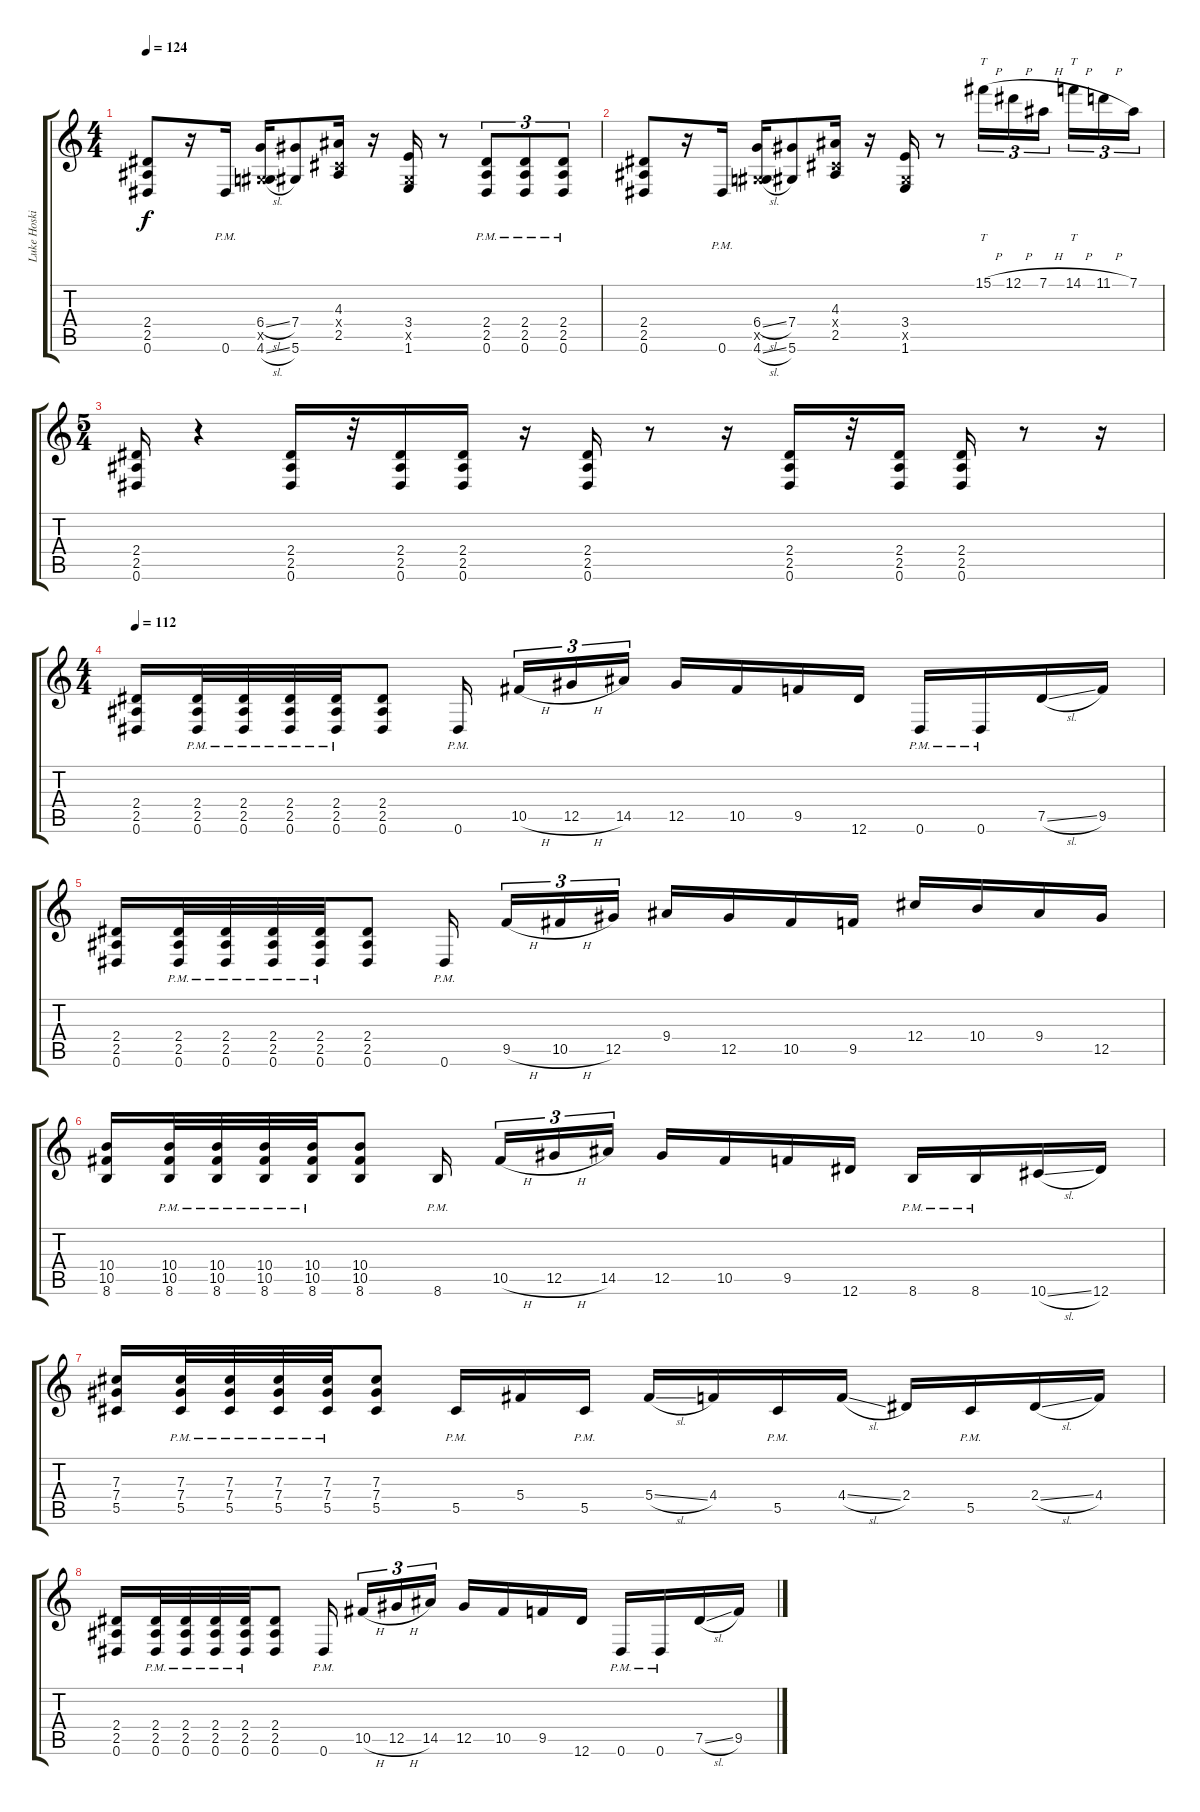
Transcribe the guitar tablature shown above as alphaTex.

\track ("Luke Hoskin" "Luke Hoski") {instrument overdrivenguitar}
\staff {score tabs}
\tuning (Eb4 Bb3 Gb3 Db3 Ab2 Eb2) {hide}
\ts (4 4)
\tempo 124
\clef g2
\ks c
(2.4 2.5 0.6).8{dy f} r.16 0.6{pm}.16 (6.4{sl} 0.5{x} 4.6{sl}).16 (7.4 5.6).8 (4.3 0.4{x} 2.5).16 r.16 (3.4 0.5{x} 1.6).16 r.8 (2.4{pm} 2.5{pm} 0.6{pm}).8{tu (3 2)} (2.4{pm} 2.5{pm} 0.6{pm}).8{tu (3 2)} (2.4{pm} 2.5{pm} 0.6{pm}).8{tu (3 2)} |
(2.4 2.5 0.6).8 r.16 0.6{pm}.16 (6.4{sl} 0.5{x} 4.6{sl}).16 (7.4 5.6).8 (4.3 0.4{x} 2.5).16 r.16 (3.4 0.5{x} 1.6).16 r.8 15.1{h}.16{tt tu (3 2)} 12.1{h}.16{tu (3 2)} 7.1{h}.16{tu (3 2) beam splitsecondary} 14.1{h}.16{tt tu (3 2)} 11.1{h}.16{tu (3 2)} 7.1.16{tu (3 2)} |
\ts (5 4)
(2.4 2.5 0.6).16 r.4 (2.4 2.5 0.6).16 r.32 (2.4 2.5 0.6).16 (2.4 2.5 0.6).16 r.16 (2.4 2.5 0.6).16 r.8 r.16 (2.4 2.5 0.6).16 r.32 (2.4 2.5 0.6).16 (2.4 2.5 0.6).16 r.8 r.16 |
\ts (4 4)
\tempo 112
(2.4 2.5 0.6).16 (2.4{pm} 2.5{pm} 0.6{pm}).32 (2.4{pm} 2.5{pm} 0.6{pm}).32 (2.4{pm} 2.5{pm} 0.6{pm}).32 (2.4{pm} 2.5{pm} 0.6{pm}).32 (2.4 2.5 0.6).8 0.6{pm}.16{beam splitsecondary} 10.5{h}.16{tu (3 2)} 12.5{h}.16{tu (3 2)} 14.5.16{tu (3 2)} 12.5.16 10.5.16 9.5.16 12.6.16 0.6{pm}.16 0.6{pm}.16 7.5{sl}.16 9.5.16 |
(2.4 2.5 0.6).16 (2.4{pm} 2.5{pm} 0.6{pm}).32 (2.4{pm} 2.5{pm} 0.6{pm}).32 (2.4{pm} 2.5{pm} 0.6{pm}).32 (2.4{pm} 2.5{pm} 0.6{pm}).32 (2.4 2.5 0.6).8 0.6{pm}.16{beam splitsecondary} 9.5{h}.16{tu (3 2)} 10.5{h}.16{tu (3 2)} 12.5.16{tu (3 2)} 9.4.16 12.5.16 10.5.16 9.5.16 12.4.16 10.4.16 9.4.16 12.5.16 |
(10.4 10.5 8.6).16 (10.4{pm} 10.5{pm} 8.6{pm}).32 (10.4{pm} 10.5{pm} 8.6{pm}).32 (10.4{pm} 10.5{pm} 8.6{pm}).32 (10.4{pm} 10.5{pm} 8.6{pm}).32 (10.4 10.5 8.6).8 8.6{pm}.16{beam splitsecondary} 10.5{h}.16{tu (3 2)} 12.5{h}.16{tu (3 2)} 14.5.16{tu (3 2)} 12.5.16 10.5.16 9.5.16 12.6.16 8.6{pm}.16 8.6{pm}.16 10.6{sl}.16 12.6.16 |
(7.3 7.4 5.5).16 (7.3{pm} 7.4{pm} 5.5{pm}).32 (7.3{pm} 7.4{pm} 5.5{pm}).32 (7.3{pm} 7.4{pm} 5.5{pm}).32 (7.3{pm} 7.4{pm} 5.5{pm}).32 (7.3 7.4 5.5).8 5.5{pm}.16 5.4.16 5.5{pm}.16 5.4{sl}.16 4.4.16 5.5{pm}.16 4.4{sl}.16 2.4.16 5.5{pm}.16 2.4{sl}.16 4.4.16 |
(2.4 2.5 0.6).16 (2.4{pm} 2.5{pm} 0.6{pm}).32 (2.4{pm} 2.5{pm} 0.6{pm}).32 (2.4{pm} 2.5{pm} 0.6{pm}).32 (2.4{pm} 2.5{pm} 0.6{pm}).32 (2.4 2.5 0.6).8 0.6{pm}.16{beam splitsecondary} 10.5{h}.16{tu (3 2)} 12.5{h}.16{tu (3 2)} 14.5.16{tu (3 2)} 12.5.16 10.5.16 9.5.16 12.6.16 0.6{pm}.16 0.6{pm}.16 7.5{sl}.16 9.5.16
